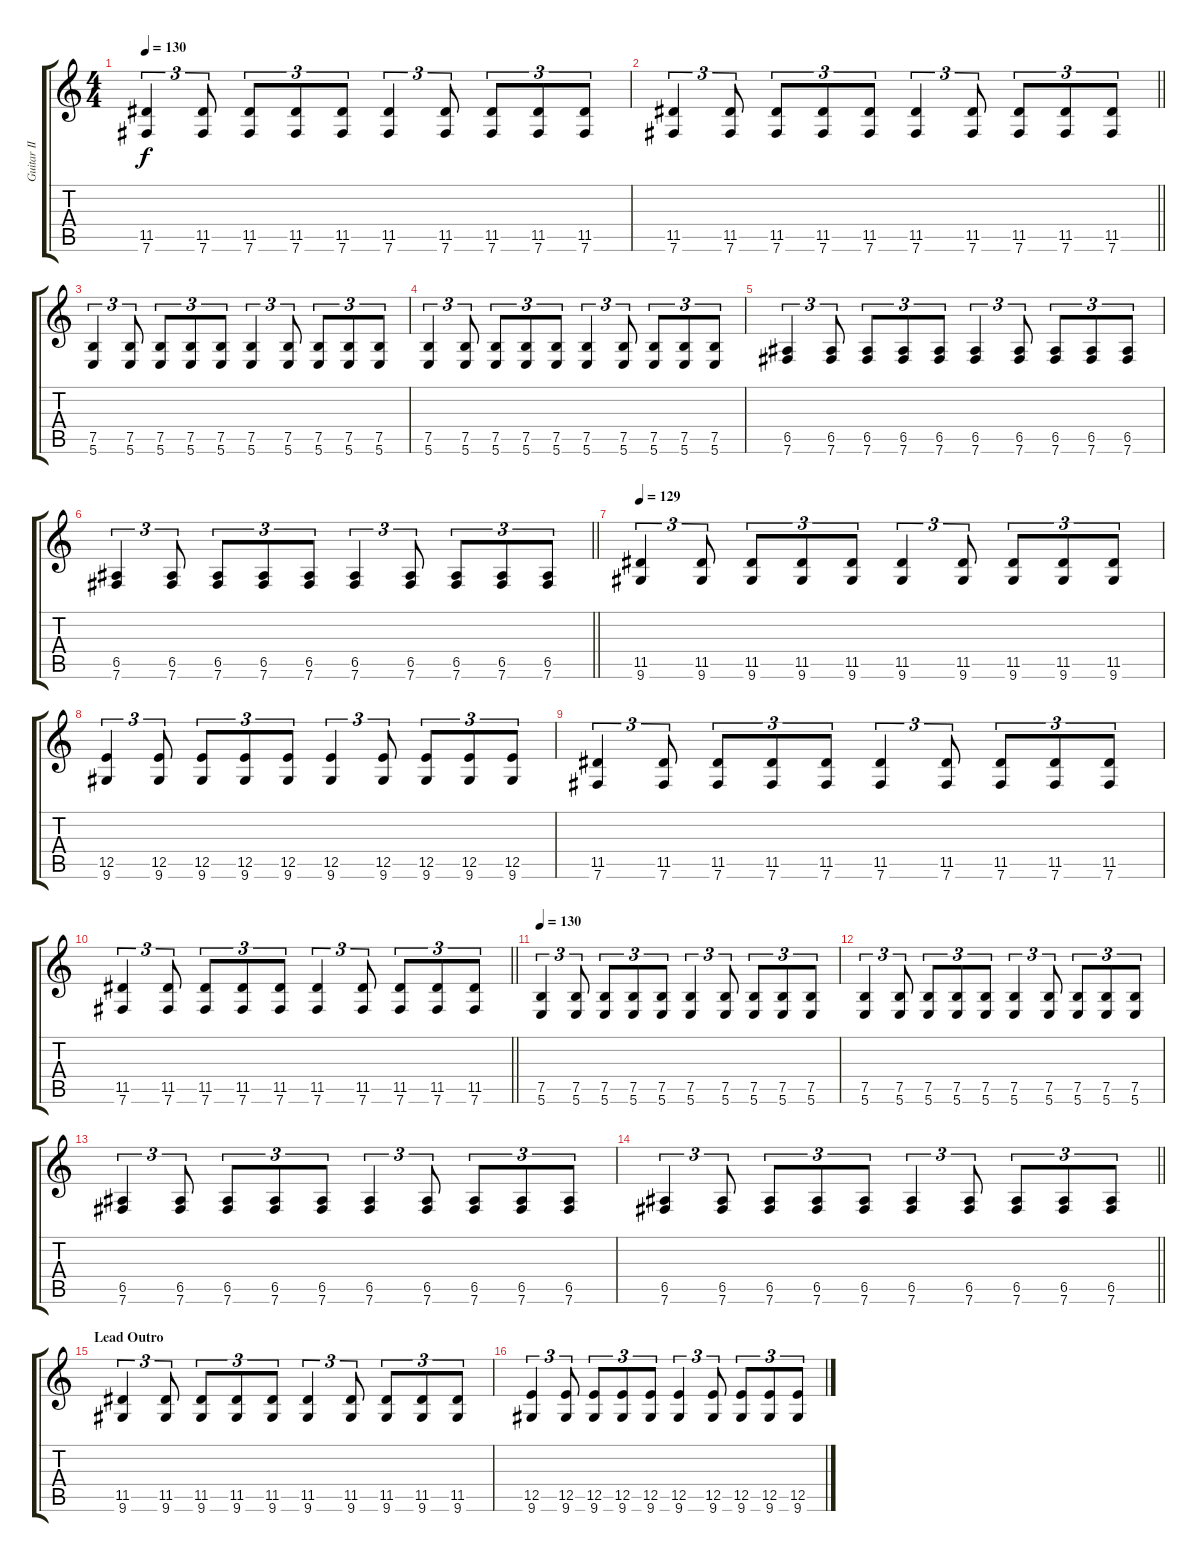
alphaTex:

\track ("Guitar II" "Guitar II") {instrument distortionguitar}
\staff {score tabs}
\tuning (B3 Gb3 D3 A2 E2 B1) {hide}
\ts (4 4)
\tempo 130
\clef g2
\ks c
(11.5 7.6).4{tu (3 2) dy f} (11.5 7.6).8{tu (3 2)} (11.5 7.6).8{tu (3 2)} (11.5 7.6).8{tu (3 2)} (11.5 7.6).8{tu (3 2)} (11.5 7.6).4{tu (3 2)} (11.5 7.6).8{tu (3 2)} (11.5 7.6).8{tu (3 2)} (11.5 7.6).8{tu (3 2)} (11.5 7.6).8{tu (3 2)} |
\barLineRight lightlight
(11.5 7.6).4{tu (3 2)} (11.5 7.6).8{tu (3 2)} (11.5 7.6).8{tu (3 2)} (11.5 7.6).8{tu (3 2)} (11.5 7.6).8{tu (3 2)} (11.5 7.6).4{tu (3 2)} (11.5 7.6).8{tu (3 2)} (11.5 7.6).8{tu (3 2)} (11.5 7.6).8{tu (3 2)} (11.5 7.6).8{tu (3 2)} |
\section ("" "")
(7.5 5.6).4{tu (3 2)} (7.5 5.6).8{tu (3 2)} (7.5 5.6).8{tu (3 2)} (7.5 5.6).8{tu (3 2)} (7.5 5.6).8{tu (3 2)} (7.5 5.6).4{tu (3 2)} (7.5 5.6).8{tu (3 2)} (7.5 5.6).8{tu (3 2)} (7.5 5.6).8{tu (3 2)} (7.5 5.6).8{tu (3 2)} |
(7.5 5.6).4{tu (3 2)} (7.5 5.6).8{tu (3 2)} (7.5 5.6).8{tu (3 2)} (7.5 5.6).8{tu (3 2)} (7.5 5.6).8{tu (3 2)} (7.5 5.6).4{tu (3 2)} (7.5 5.6).8{tu (3 2)} (7.5 5.6).8{tu (3 2)} (7.5 5.6).8{tu (3 2)} (7.5 5.6).8{tu (3 2)} |
(6.5 7.6).4{tu (3 2)} (6.5 7.6).8{tu (3 2)} (6.5 7.6).8{tu (3 2)} (6.5 7.6).8{tu (3 2)} (6.5 7.6).8{tu (3 2)} (6.5 7.6).4{tu (3 2)} (6.5 7.6).8{tu (3 2)} (6.5 7.6).8{tu (3 2)} (6.5 7.6).8{tu (3 2)} (6.5 7.6).8{tu (3 2)} |
\barLineRight lightlight
(6.5 7.6).4{tu (3 2)} (6.5 7.6).8{tu (3 2)} (6.5 7.6).8{tu (3 2)} (6.5 7.6).8{tu (3 2)} (6.5 7.6).8{tu (3 2)} (6.5 7.6).4{tu (3 2)} (6.5 7.6).8{tu (3 2)} (6.5 7.6).8{tu (3 2)} (6.5 7.6).8{tu (3 2)} (6.5 7.6).8{tu (3 2)} |
\section ("" "")
\tempo 129
(11.5 9.6).4{tu (3 2)} (11.5 9.6).8{tu (3 2)} (11.5 9.6).8{tu (3 2)} (11.5 9.6).8{tu (3 2)} (11.5 9.6).8{tu (3 2)} (11.5 9.6).4{tu (3 2)} (11.5 9.6).8{tu (3 2)} (11.5 9.6).8{tu (3 2)} (11.5 9.6).8{tu (3 2)} (11.5 9.6).8{tu (3 2)} |
(12.5 9.6).4{tu (3 2)} (12.5 9.6).8{tu (3 2)} (12.5 9.6).8{tu (3 2)} (12.5 9.6).8{tu (3 2)} (12.5 9.6).8{tu (3 2)} (12.5 9.6).4{tu (3 2)} (12.5 9.6).8{tu (3 2)} (12.5 9.6).8{tu (3 2)} (12.5 9.6).8{tu (3 2)} (12.5 9.6).8{tu (3 2)} |
(11.5 7.6).4{tu (3 2)} (11.5 7.6).8{tu (3 2)} (11.5 7.6).8{tu (3 2)} (11.5 7.6).8{tu (3 2)} (11.5 7.6).8{tu (3 2)} (11.5 7.6).4{tu (3 2)} (11.5 7.6).8{tu (3 2)} (11.5 7.6).8{tu (3 2)} (11.5 7.6).8{tu (3 2)} (11.5 7.6).8{tu (3 2)} |
\barLineRight lightlight
(11.5 7.6).4{tu (3 2)} (11.5 7.6).8{tu (3 2)} (11.5 7.6).8{tu (3 2)} (11.5 7.6).8{tu (3 2)} (11.5 7.6).8{tu (3 2)} (11.5 7.6).4{tu (3 2)} (11.5 7.6).8{tu (3 2)} (11.5 7.6).8{tu (3 2)} (11.5 7.6).8{tu (3 2)} (11.5 7.6).8{tu (3 2)} |
\section ("" "")
\tempo 130
(7.5 5.6).4{tu (3 2)} (7.5 5.6).8{tu (3 2)} (7.5 5.6).8{tu (3 2)} (7.5 5.6).8{tu (3 2)} (7.5 5.6).8{tu (3 2)} (7.5 5.6).4{tu (3 2)} (7.5 5.6).8{tu (3 2)} (7.5 5.6).8{tu (3 2)} (7.5 5.6).8{tu (3 2)} (7.5 5.6).8{tu (3 2)} |
(7.5 5.6).4{tu (3 2)} (7.5 5.6).8{tu (3 2)} (7.5 5.6).8{tu (3 2)} (7.5 5.6).8{tu (3 2)} (7.5 5.6).8{tu (3 2)} (7.5 5.6).4{tu (3 2)} (7.5 5.6).8{tu (3 2)} (7.5 5.6).8{tu (3 2)} (7.5 5.6).8{tu (3 2)} (7.5 5.6).8{tu (3 2)} |
(6.5 7.6).4{tu (3 2)} (6.5 7.6).8{tu (3 2)} (6.5 7.6).8{tu (3 2)} (6.5 7.6).8{tu (3 2)} (6.5 7.6).8{tu (3 2)} (6.5 7.6).4{tu (3 2)} (6.5 7.6).8{tu (3 2)} (6.5 7.6).8{tu (3 2)} (6.5 7.6).8{tu (3 2)} (6.5 7.6).8{tu (3 2)} |
\barLineRight lightlight
(6.5 7.6).4{tu (3 2)} (6.5 7.6).8{tu (3 2)} (6.5 7.6).8{tu (3 2)} (6.5 7.6).8{tu (3 2)} (6.5 7.6).8{tu (3 2)} (6.5 7.6).4{tu (3 2)} (6.5 7.6).8{tu (3 2)} (6.5 7.6).8{tu (3 2)} (6.5 7.6).8{tu (3 2)} (6.5 7.6).8{tu (3 2)} |
\section ("" "Lead Outro")
(11.5 9.6).4{tu (3 2)} (11.5 9.6).8{tu (3 2)} (11.5 9.6).8{tu (3 2)} (11.5 9.6).8{tu (3 2)} (11.5 9.6).8{tu (3 2)} (11.5 9.6).4{tu (3 2)} (11.5 9.6).8{tu (3 2)} (11.5 9.6).8{tu (3 2)} (11.5 9.6).8{tu (3 2)} (11.5 9.6).8{tu (3 2)} |
(12.5 9.6).4{tu (3 2)} (12.5 9.6).8{tu (3 2)} (12.5 9.6).8{tu (3 2)} (12.5 9.6).8{tu (3 2)} (12.5 9.6).8{tu (3 2)} (12.5 9.6).4{tu (3 2)} (12.5 9.6).8{tu (3 2)} (12.5 9.6).8{tu (3 2)} (12.5 9.6).8{tu (3 2)} (12.5 9.6).8{tu (3 2)}
